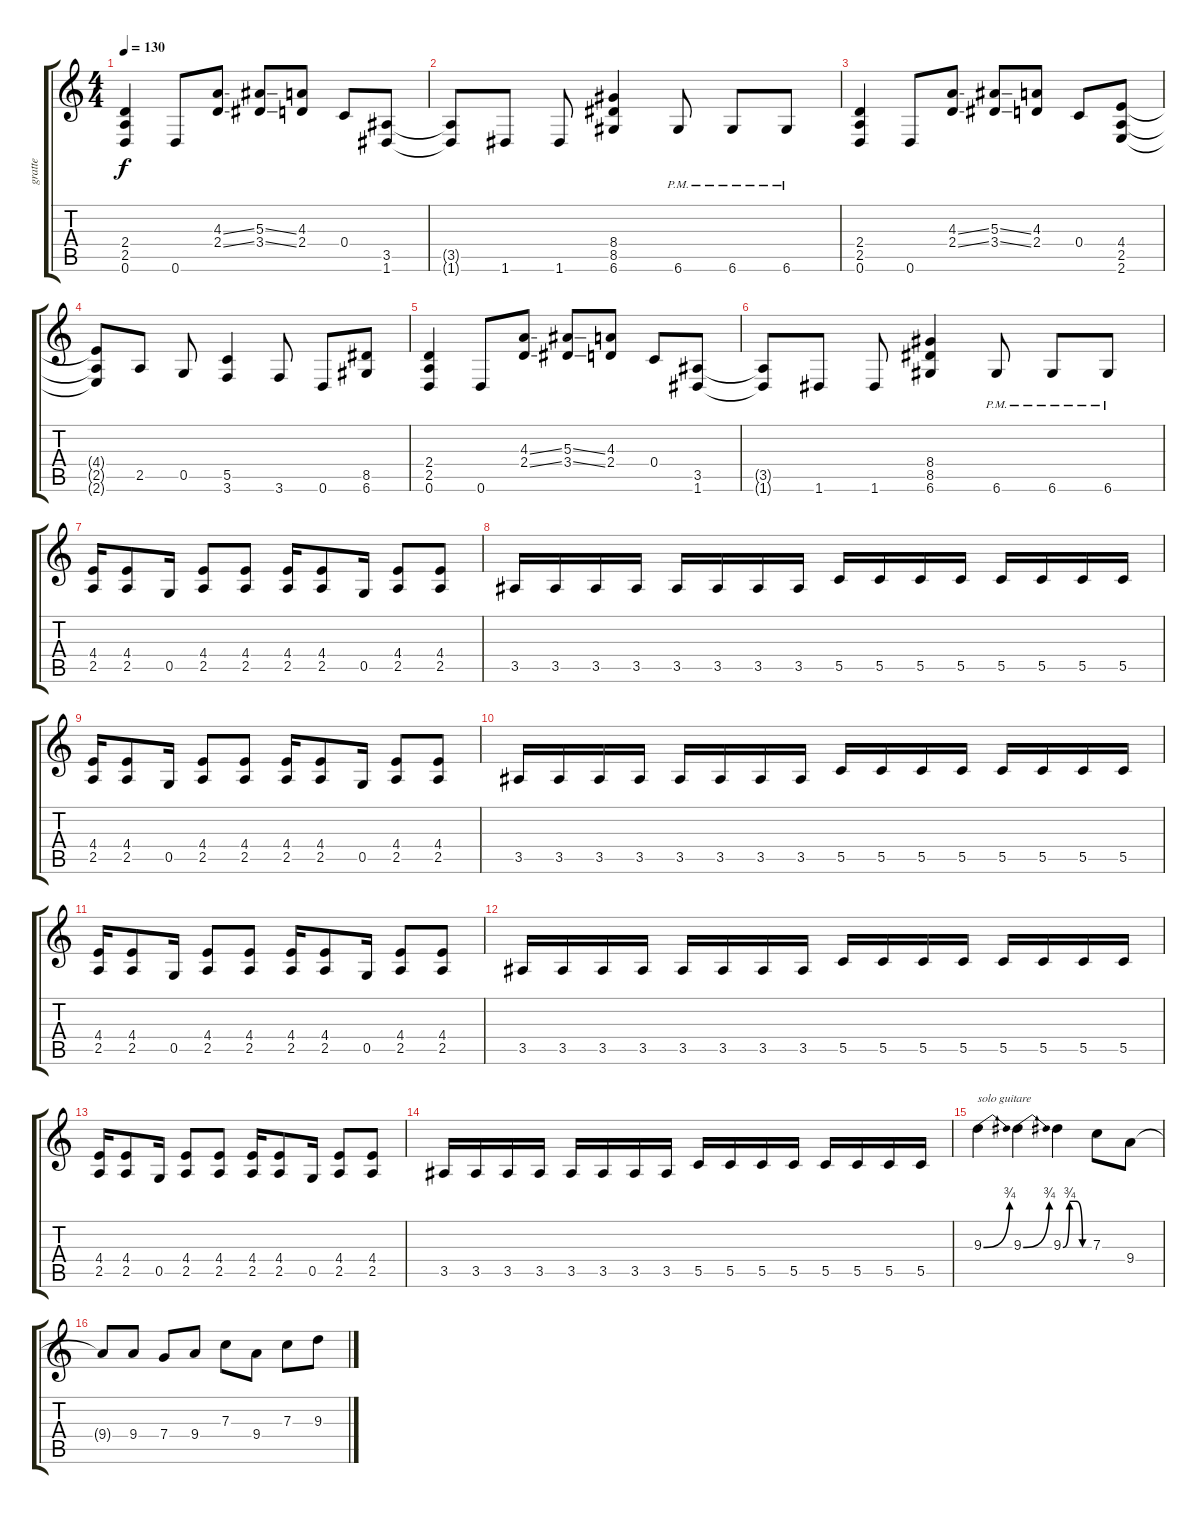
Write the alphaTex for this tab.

\track ("gratte" "gratte") {instrument distortionguitar}
\staff {score tabs}
\tuning (D4 A3 F3 C3 G2 D2) {hide}
\ts (4 4)
\tempo 130
\clef g2
\ks c
(2.4 2.5 0.6).4{dy f} 0.6.8 (4.3{ss} 2.4{ss}).8 (5.3{ss} 3.4{ss}).8 (4.3 2.4).8 0.4.8 (3.5 1.6).8 |
(3.5{t} 1.6{t}).8 1.6.8 1.6.8 (8.4 8.5 6.6).4 6.6{pm}.8 6.6{pm}.8 6.6{pm}.8 |
(2.4 2.5 0.6).4 0.6.8 (4.3{ss} 2.4{ss}).8 (5.3{ss} 3.4{ss}).8 (4.3 2.4).8 0.4.8 (4.4 2.5 2.6).8 |
(4.4{t} 2.5{t} 2.6{t}).8 2.5.8 0.5.8 (5.5 3.6).4 3.6.8 0.6.8 (8.5 6.6).8 |
(2.4 2.5 0.6).4 0.6.8 (4.3{ss} 2.4{ss}).8 (5.3{ss} 3.4{ss}).8 (4.3 2.4).8 0.4.8 (3.5 1.6).8 |
(3.5{t} 1.6{t}).8 1.6.8 1.6.8 (8.4 8.5 6.6).4 6.6{pm}.8 6.6{pm}.8 6.6{pm}.8 |
(4.4 2.5).16 (4.4 2.5).8 0.5.16 (4.4 2.5).8 (4.4 2.5).8 (4.4 2.5).16 (4.4 2.5).8 0.5.16 (4.4 2.5).8 (4.4 2.5).8 |
3.5.16 3.5.16 3.5.16 3.5.16 3.5.16 3.5.16 3.5.16 3.5.16 5.5.16 5.5.16 5.5.16 5.5.16 5.5.16 5.5.16 5.5.16 5.5.16 |
(4.4 2.5).16 (4.4 2.5).8 0.5.16 (4.4 2.5).8 (4.4 2.5).8 (4.4 2.5).16 (4.4 2.5).8 0.5.16 (4.4 2.5).8 (4.4 2.5).8 |
3.5.16 3.5.16 3.5.16 3.5.16 3.5.16 3.5.16 3.5.16 3.5.16 5.5.16 5.5.16 5.5.16 5.5.16 5.5.16 5.5.16 5.5.16 5.5.16 |
(4.4 2.5).16 (4.4 2.5).8 0.5.16 (4.4 2.5).8 (4.4 2.5).8 (4.4 2.5).16 (4.4 2.5).8 0.5.16 (4.4 2.5).8 (4.4 2.5).8 |
3.5.16 3.5.16 3.5.16 3.5.16 3.5.16 3.5.16 3.5.16 3.5.16 5.5.16 5.5.16 5.5.16 5.5.16 5.5.16 5.5.16 5.5.16 5.5.16 |
(4.4 2.5).16 (4.4 2.5).8 0.5.16 (4.4 2.5).8 (4.4 2.5).8 (4.4 2.5).16 (4.4 2.5).8 0.5.16 (4.4 2.5).8 (4.4 2.5).8 |
3.5.16 3.5.16 3.5.16 3.5.16 3.5.16 3.5.16 3.5.16 3.5.16 5.5.16 5.5.16 5.5.16 5.5.16 5.5.16 5.5.16 5.5.16 5.5.16 |
9.3{be (bend 0 0 60 3)}.4{txt "solo guitare"} 9.3{be (bend 0 0 60 3)}.4 9.3{be (custom 0 0 15 3 30 3 45 0 60 0)}.4 7.3.8 9.4.8 |
9.4{t}.8 9.4.8 7.4.8 9.4.8 7.3.8 9.4.8 7.3.8 9.3.8
